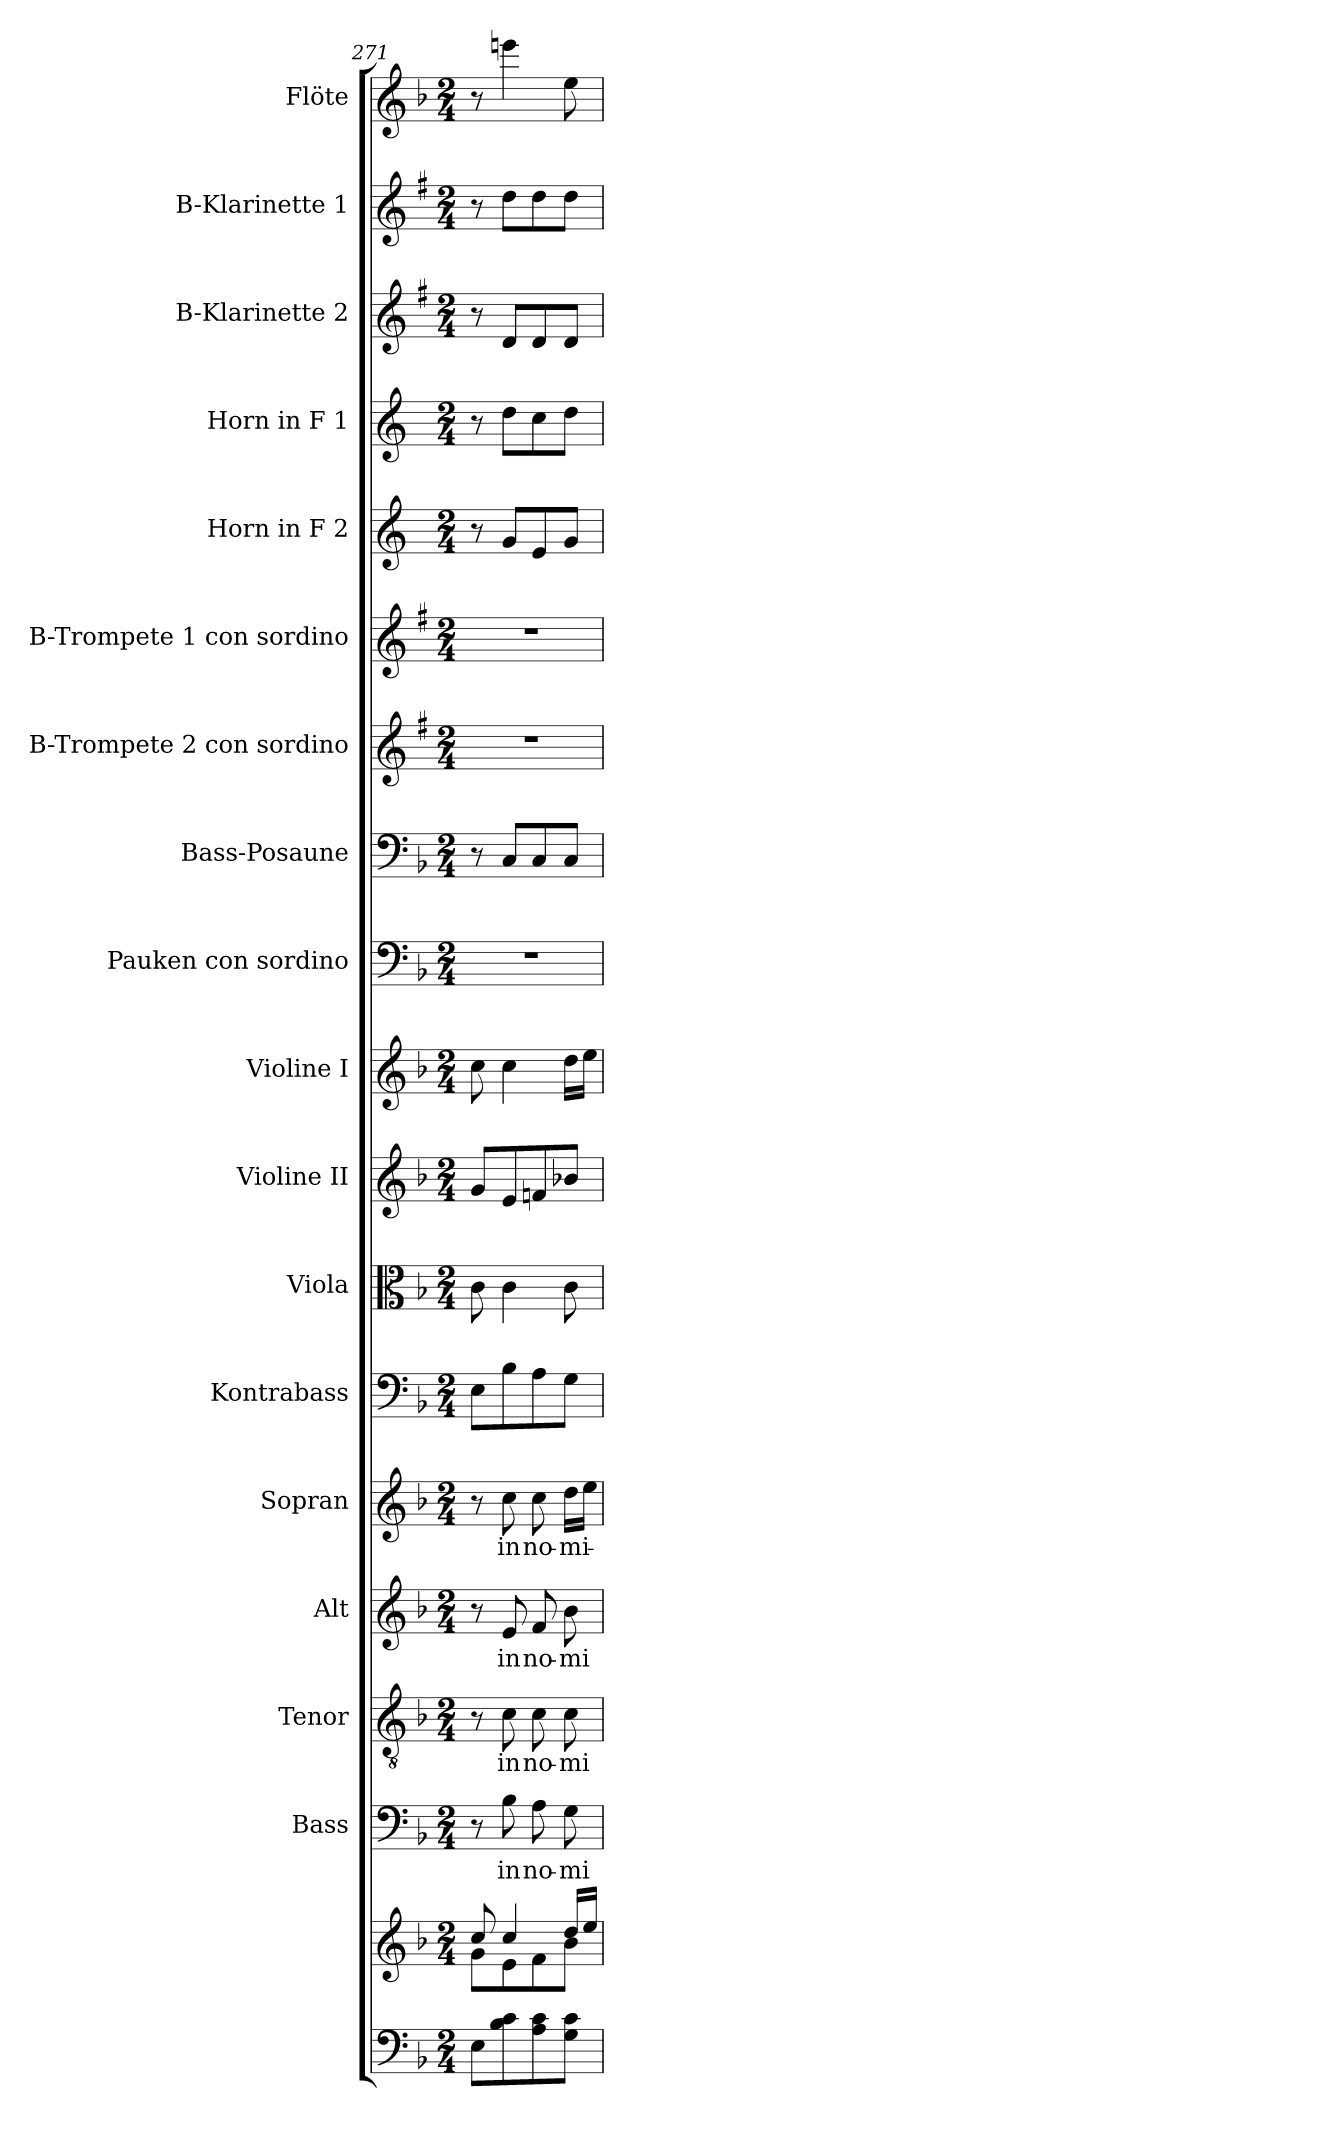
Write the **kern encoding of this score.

**kern	**kern	**kern	**text	**kern	**text	**kern	**text	**kern	**text	**kern	**kern	**kern	**kern	**kern	**kern	**kern	**kern	**kern	**kern	**kern	**kern	**kern
*part18	*part18	*part17	*part17	*part16	*part16	*part15	*part15	*part14	*part14	*part13	*part12	*part11	*part10	*part9	*part8	*part7	*part6	*part5	*part4	*part3	*part2	*part1
*staff19	*staff18	*staff17	*staff17	*staff16	*staff16	*staff15	*staff15	*staff14	*staff14	*staff13	*staff12	*staff11	*staff10	*staff9	*staff8	*staff7	*staff6	*staff5	*staff4	*staff3	*staff2	*staff1
*	*	*I"Bass	*	*I"Tenor	*	*I"Alt	*	*I"Sopran	*	*I"Kontrabass	*I"Viola	*I"Violine II	*I"Violine I	*I"Pauken con sordino	*I"Bass-Posaune	*I"B-Trompete 2 con sordino	*I"B-Trompete 1 con sordino	*I"Horn in F 2	*I"Horn in F 1	*I"B-Klarinette 2	*I"B-Klarinette 1	*I"Flöte
*	*	*I'B.	*	*I'T.	*	*I'A.	*	*I'S.	*	*I'Kb.	*I'Vla.	*I'Vl. II	*I'Vl. I	*I'Pk.	*I'B. Pos.	*I'B Trp. 2	*I'B Trp. 1	*	*	*I'B Kl. 2	*I'B Kl. 1	*I'Fl.
*clefF4	*clefG2	*clefF4	*	*clefGv2	*	*clefG2	*	*clefG2	*	*clefF4	*clefC3	*clefG2	*clefG2	*clefF4	*clefF4	*clefG2	*clefG2	*clefG2	*clefG2	*clefG2	*clefG2	*clefG2
*	*	*	*	*	*	*	*	*	*	*ITrd7c12	*	*	*	*	*	*ITrd1c2	*ITrd1c2	*ITrd4c7	*ITrd4c7	*ITrd1c2	*ITrd1c2	*
*k[b-]	*k[b-]	*k[b-]	*	*k[b-]	*	*k[b-]	*	*k[b-]	*	*k[b-]	*k[b-]	*k[b-]	*k[b-]	*k[b-]	*k[b-]	*k[b-]	*k[b-]	*k[b-]	*k[b-]	*k[b-]	*k[b-]	*k[b-]
*F:	*F:	*F:	*	*F:	*	*F:	*	*F:	*	*F:	*F:	*F:	*F:	*F:	*F:	*F:	*F:	*F:	*F:	*F:	*F:	*F:
*M2/4	*M2/4	*M2/4	*	*M2/4	*	*M2/4	*	*M2/4	*	*M2/4	*M2/4	*M2/4	*M2/4	*M2/4	*M2/4	*M2/4	*M2/4	*M2/4	*M2/4	*M2/4	*M2/4	*M2/4
=271	=271	=271	=271	=271	=271	=271	=271	=271	=271	=271	=271	=271	=271	=271	=271	=271	=271	=271	=271	=271	=271	=271
*	*^	*	*	*	*	*	*	*	*	*	*	*	*	*	*	*	*	*	*	*	*	*
8E\L	8cc/	8g\L	8r	.	8r	.	8r	.	8r	.	8EE\L	8c\	8g/L	8cc\	2r	8r	2r	2r	8r	8r	8r	8r	8r
!	!	!	!	!LO:LY:b	!	!LO:LY:b	!	!LO:LY:b	!	!LO:LY:b	!	!	!	!	!	!	!	!	!	!	!	!	!
8B-\ 8c\	4cc/	8e\	8B-\	in	8c\	in	8e/	in	8cc\	in	8BB-\	4c\	8e/	4cc\	.	8C/L	.	.	8c/L	8g\L	8c/L	8cc\L	4eeen\
!	!	!	!	!LO:LY:b	!	!LO:LY:b	!	!LO:LY:b	!	!LO:LY:b	!	!	!	!	!	!	!	!	!	!	!	!	!
8A\ 8c\	.	8f\	8A\	no-	8c\	no-	8f/	no-	8cc\	no-	8AA\	.	8fn/	.	.	8C/	.	.	8A/	8f\	8c/	8cc\	.
!	!	!	!	!LO:LY:b	!	!LO:LY:b	!	!LO:LY:b	!	!LO:LY:b	!	!	!	!	!	!	!	!	!	!	!	!	!
8G\ 8c\J	16dd/LL	8b-\J	8G\	-mi-	8c\	-mi-	8b-\	-mi-	16dd\LL	-mi-	8GG\J	8c\	8b-X/J	16dd\LL	.	8C/J	.	.	8c/J	8g\J	8c/J	8cc\J	8ee\
.	16ee/JJ	.	.	.	.	.	.	.	16ee\JJ	.	.	.	.	16ee\JJ	.	.	.	.	.	.	.	.	.
*	*v	*v	*	*	*	*	*	*	*	*	*	*	*	*	*	*	*	*	*	*	*	*	*
=	=	=	=	=	=	=	=	=	=	=	=	=	=	=	=	=	=	=	=	=	=	=
*-	*-	*-	*-	*-	*-	*-	*-	*-	*-	*-	*-	*-	*-	*-	*-	*-	*-	*-	*-	*-	*-	*-
